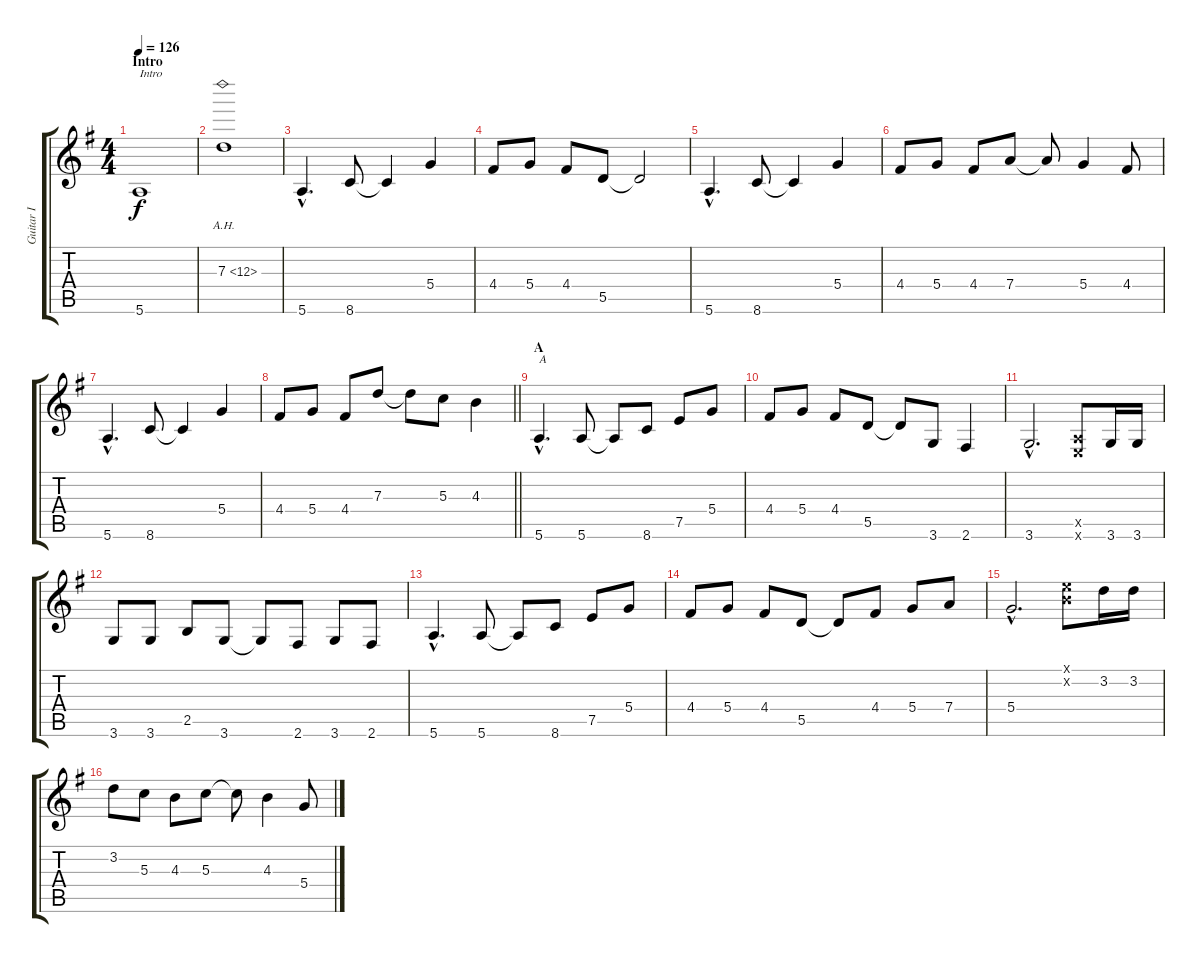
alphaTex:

\track ("Guitar I" "Guitar I") {instrument overdrivenguitar}
\staff {score tabs}
\tuning (E4 B3 G3 D3 A2 E2) {hide}
\ts (4 4)
\section ("" "Intro")
\tempo 126
\clef g2
\ks g
5.6.1{txt "Intro" dy f instrument overdrivenguitar} |
7.3{ah 5}.1 |
5.6{hac}.4{d} 8.6.8 8.6{t}.4 5.4.4 |
4.4.8 5.4.8 4.4.8 5.5.8 5.5{t}.2 |
5.6{hac}.4{d} 8.6.8 8.6{t}.4 5.4.4 |
4.4.8 5.4.8 4.4.8 7.4.8 7.4{t}.8 5.4.4 4.4.8 |
5.6{hac}.4{d} 8.6.8 8.6{t}.4 5.4.4 |
\barLineRight lightlight
4.4.8 5.4.8 4.4.8 7.3.8 7.3{t}.8 5.3.8 4.3.4 |
\section ("" "A")
5.6{hac}.4{d txt "A"} 5.6.8 5.6{t}.8 8.6.8 7.5.8 5.4.8 |
4.4.8 5.4.8 4.4.8 5.5.8 5.5{t}.8 3.6.8 2.6.4 |
3.6{hac}.2{d} (0.5{x} 0.6{x}).8 3.6.16 3.6.16 |
3.6.8 3.6.8 2.5.8 3.6.8 3.6{t}.8 2.6.8 3.6.8 2.6.8 |
5.6{hac}.4{d} 5.6.8 5.6{t}.8 8.6.8 7.5.8 5.4.8 |
4.4.8 5.4.8 4.4.8 5.5.8 5.5{t}.8 4.4.8 5.4.8 7.4.8 |
5.4{hac}.2{d} (0.1{x} 0.2{x}).8 3.2.16 3.2.16 |
3.2.8 5.3.8 4.3.8 5.3.8 5.3{t}.8 4.3.4 5.4.8
